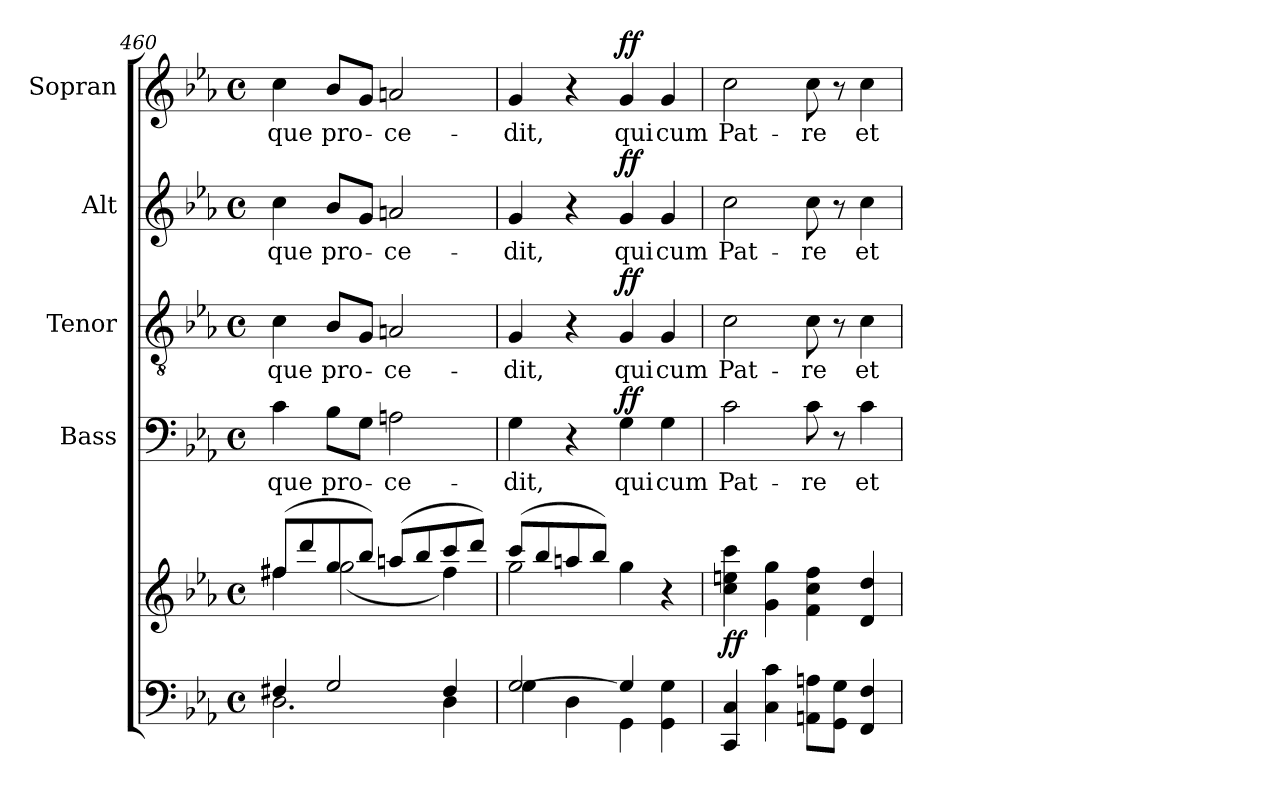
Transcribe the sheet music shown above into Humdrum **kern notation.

**kern	**kern	**dynam	**kern	**text	**dynam	**kern	**text	**dynam	**kern	**text	**dynam	**kern	**text	**dynam
*part5	*part5	*part5	*part4	*part4	*part4	*part3	*part3	*part3	*part2	*part2	*part2	*part1	*part1	*part1
*staff6	*staff5	*staff5/6	*staff4	*staff4	*staff4	*staff3	*staff3	*staff3	*staff2	*staff2	*staff2	*staff1	*staff1	*staff1
*	*	*	*I"Bass	*	*	*I"Tenor	*	*	*I"Alt	*	*	*I"Sopran	*	*
*	*	*	*I'B.	*	*	*I'T.	*	*	*I'A.	*	*	*I'S.	*	*
!!LO:PB:g=z
*clefF4	*clefG2	*	*clefF4	*	*	*clefGv2	*	*	*clefG2	*	*	*clefG2	*	*
*k[b-e-a-]	*k[b-e-a-]	*	*k[b-e-a-]	*	*	*k[b-e-a-]	*	*	*k[b-e-a-]	*	*	*k[b-e-a-]	*	*
*E-:	*E-:	*	*E-:	*	*	*E-:	*	*	*E-:	*	*	*E-:	*	*
*M4/4	*M4/4	*	*M4/4	*	*	*M4/4	*	*	*M4/4	*	*	*M4/4	*	*
*met(c)	*met(c)	*	*met(c)	*	*	*met(c)	*	*	*met(c)	*	*	*met(c)	*	*
=460	=460	=460	=460	=460	=460	=460	=460	=460	=460	=460	=460	=460	=460	=460
*^	*^	*	*	*	*	*	*	*	*	*	*	*	*	*
!	!	!	!	!	!	!LO:LY:b	!	!	!LO:LY:b	!	!	!LO:LY:b	!	!	!LO:LY:b	!
4F#X/	2.D\	(>8ff#X/L	4ff#\	.	4c\	-que	.	4c\	-que	.	4cc\	-que	.	4cc\	-que	.
.	.	8ddd/	.	.	.	.	.	.	.	.	.	.	.	.	.	.
!	!	!	!	!	!	!LO:LY:b	!	!	!LO:LY:b	!	!	!LO:LY:b	!	!	!LO:LY:b	!
2G/	.	8gg/	(<2gg\	.	8B-\L	pro-	.	8B-/L	pro-	.	8b-/L	pro-	.	8b-/L	pro-	.
.	.	8bb-/J)	.	.	8G\J	.	.	8G/J	.	.	8g/J	.	.	8g/J	.	.
!	!	!	!	!	!	!LO:LY:b	!	!	!LO:LY:b	!	!	!LO:LY:b	!	!	!LO:LY:b	!
.	.	(>8aan/L	.	.	2An\	-ce-	.	2An/	-ce-	.	2an/	-ce-	.	2an/	-ce-	.
.	.	8bb-/	.	.	.	.	.	.	.	.	.	.	.	.	.	.
4F#/	4D\	8ccc/	4ff#\)	.	.	.	.	.	.	.	.	.	.	.	.	.
.	.	8ddd/J)	.	.	.	.	.	.	.	.	.	.	.	.	.	.
=461	=461	=461	=461	=461	=461	=461	=461	=461	=461	=461	=461	=461	=461	=461	=461	=461
!	!	!	!	!	!	!LO:LY:b	!	!	!LO:LY:b	!	!	!LO:LY:b	!	!	!LO:LY:b	!
[>2G/	4G\	(>8ccc/L	2gg\	.	4G\	-dit,	.	4G/	-dit,	.	4g/	-dit,	.	4g/	-dit,	.
.	.	8bb-/	.	.	.	.	.	.	.	.	.	.	.	.	.	.
.	4D\	8aan/	.	.	4r	.	.	4r	.	.	4r	.	.	4r	.	.
.	.	8bb-/J)	.	.	.	.	.	.	.	.	.	.	.	.	.	.
!	!	!	!	!	!	!LO:LY:b	!LO:DY:a	!	!LO:LY:b	!LO:DY:a	!	!LO:LY:b	!LO:DY:a	!	!LO:LY:b	!LO:DY:a
4G/]	4GG\	2ryy	4gg\	.	4G\	qui	ff	4G/	qui	ff	4g/	qui	ff	4g/	qui	ff
!	!	!	!	!	!	!LO:LY:b	!	!	!LO:LY:b	!	!	!LO:LY:b	!	!	!LO:LY:b	!
4GG\ 4G\	4ryy	.	4r	.	4G\	cum	.	4G/	cum	.	4g/	cum	.	4g/	cum	.
=462	=462	=462	=462	=462	=462	=462	=462	=462	=462	=462	=462	=462	=462	=462	=462	=462
!	!	!	!	!LO:DY:b	!	!LO:LY:b	!	!	!LO:LY:b	!	!	!LO:LY:b	!	!	!LO:LY:b	!
*v	*v	*	*	*	*	*	*	*	*	*	*	*	*	*	*	*
*	*v	*v	*	*	*	*	*	*	*	*	*	*	*	*	*
4CC/ 4C/	4cc\ 4een\ 4ccc\	ff	2c\	Pat-	.	2c\	Pat-	.	2cc\	Pat-	.	2cc\	Pat-	.
4C\ 4c\	4g\ 4gg\	.	.	.	.	.	.	.	.	.	.	.	.	.
!	!	!	!	!LO:LY:b	!	!	!LO:LY:b	!	!	!LO:LY:b	!	!	!LO:LY:b	!
8AAn\ 8An\L	4f\ 4cc\ 4ff\	.	8c\	-re	.	8c\	-re	.	8cc\	-re	.	8cc\	-re	.
8GG\ 8G\J	.	.	8r	.	.	8r	.	.	8r	.	.	8r	.	.
!	!	!	!	!LO:LY:b	!	!	!LO:LY:b	!	!	!LO:LY:b	!	!	!LO:LY:b	!
4FF/ 4F/	4d/ 4dd/	.	4c\	et	.	4c\	et	.	4cc\	et	.	4cc\	et	.
=	=	=	=	=	=	=	=	=	=	=	=	=	=	=
*-	*-	*-	*-	*-	*-	*-	*-	*-	*-	*-	*-	*-	*-	*-
